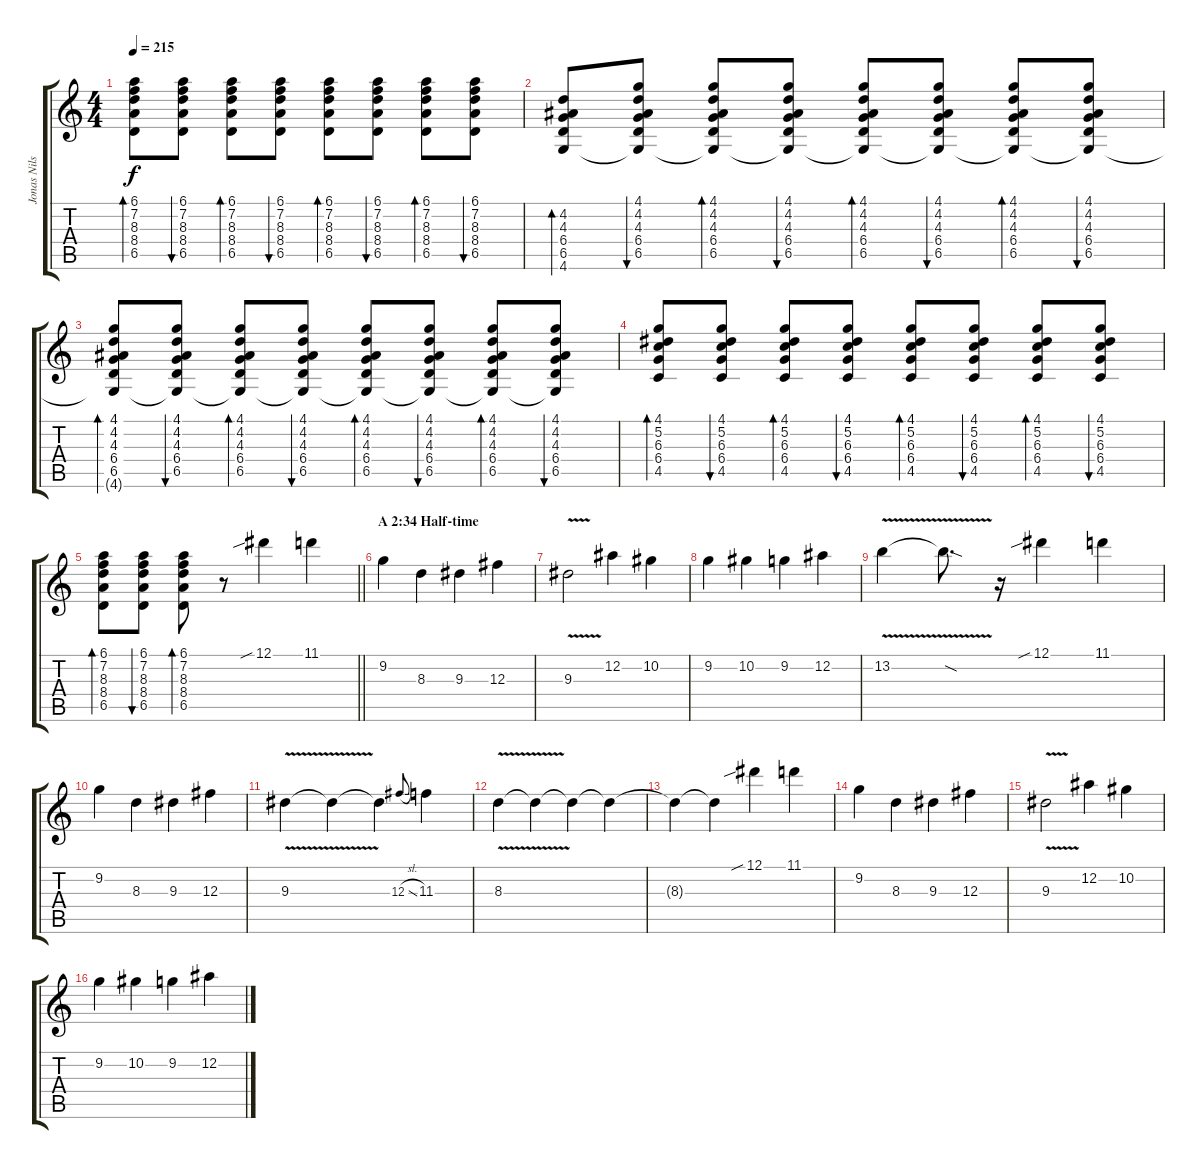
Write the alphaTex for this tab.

\track ("Jonas Nilsson       (Lead Guitar)" "Jonas Nils") {instrument distortionguitar}
\staff {score tabs}
\tuning (Eb4 Bb3 Gb3 Db3 Ab2 Eb2) {hide}
\ts (4 4)
\tempo 215
\clef g2
\ks c
(6.1 7.2 8.3 8.4 6.5).8{bd 30 dy f} (6.1 7.2 8.3 8.4 6.5).8{bu 30} (6.1 7.2 8.3 8.4 6.5).8{bd 30} (6.1 7.2 8.3 8.4 6.5).8{bu 30} (6.1 7.2 8.3 8.4 6.5).8{bd 30} (6.1 7.2 8.3 8.4 6.5).8{bu 30} (6.1 7.2 8.3 8.4 6.5).8{bd 30} (6.1 7.2 8.3 8.4 6.5).8{bu 30} |
(4.2 4.3 6.4 6.5 4.6).8{bd 30} (4.1 4.2 4.3 6.4 6.5 4.6{t}).8{bu 30} (4.1 4.2 4.3 6.4 6.5 4.6{t}).8{bd 30} (4.1 4.2 4.3 6.4 6.5 4.6{t}).8{bu 30} (4.1 4.2 4.3 6.4 6.5 4.6{t}).8{bd 30} (4.1 4.2 4.3 6.4 6.5 4.6{t}).8{bu 30} (4.1 4.2 4.3 6.4 6.5 4.6{t}).8{bd 30} (4.1 4.2 4.3 6.4 6.5 4.6{t}).8{bu 30} |
(4.1 4.2 4.3 6.4 6.5 4.6{t}).8{bd 30} (4.1 4.2 4.3 6.4 6.5 4.6{t}).8{bu 30} (4.1 4.2 4.3 6.4 6.5 4.6{t}).8{bd 30} (4.1 4.2 4.3 6.4 6.5 4.6{t}).8{bu 30} (4.1 4.2 4.3 6.4 6.5 4.6{t}).8{bd 30} (4.1 4.2 4.3 6.4 6.5 4.6{t}).8{bu 30} (4.1 4.2 4.3 6.4 6.5 4.6{t}).8{bd 30} (4.1 4.2 4.3 6.4 6.5 4.6{t}).8{bu 30} |
(4.1 5.2 6.3 6.4 4.5).8{bd 30} (4.1 5.2 6.3 6.4 4.5).8{bu 30} (4.1 5.2 6.3 6.4 4.5).8{bd 30} (4.1 5.2 6.3 6.4 4.5).8{bu 30} (4.1 5.2 6.3 6.4 4.5).8{bd 30} (4.1 5.2 6.3 6.4 4.5).8{bu 30} (4.1 5.2 6.3 6.4 4.5).8{bd 30} (4.1 5.2 6.3 6.4 4.5).8{bu 30} |
\barLineRight lightlight
(6.1 7.2 8.3 8.4 6.5).8{bd 30} (6.1 7.2 8.3 8.4 6.5).8{bu 30} (6.1 7.2 8.3 8.4 6.5).8{bd 30} r.8 12.1{sib}.4 11.1.4 |
\section ("" "A 2:34 Half-time")
9.2.4 8.3.4 9.3.4 12.3.4 |
9.3{v}.2 12.2.4 10.2.4 |
9.2.4 10.2.4 9.2.4 12.2.4 |
13.2{v}.4 13.2{sod t}.8{d} r.16 12.1{sib}.4 11.1.4 |
9.2.4 8.3.4 9.3.4 12.3.4 |
9.3{v}.4 9.3{t}.4 9.3{t}.4 12.3{sl}.8{gr onbeat} 11.3.4 |
8.3{v}.4 8.3{t}.4 8.3{t}.4 8.3{t}.4 |
8.3{t}.4 8.3{t}.4 12.1{sib}.4 11.1.4 |
9.2.4 8.3.4 9.3.4 12.3.4 |
9.3{v}.2 12.2.4 10.2.4 |
9.2.4 10.2.4 9.2.4 12.2.4
